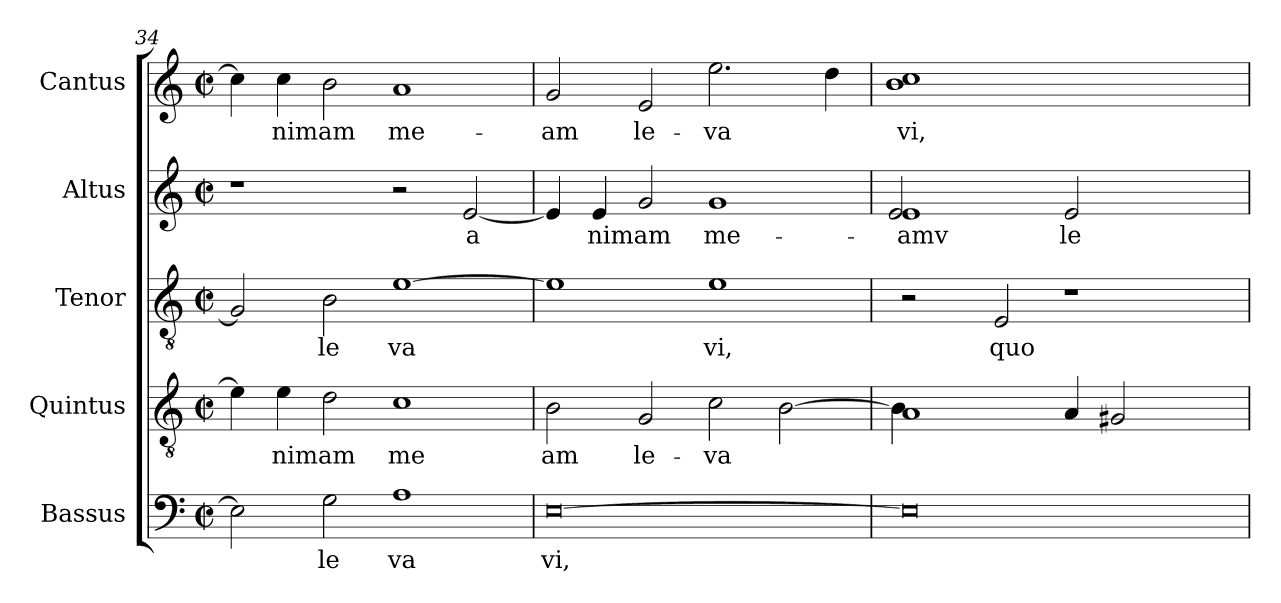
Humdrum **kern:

**kern	**text	**kern	**text	**kern	**text	**kern	**text	**kern	**text
*part5	*part5	*part4	*part4	*part3	*part3	*part2	*part2	*part1	*part1
*staff5	*staff5	*staff4	*staff4	*staff3	*staff3	*staff2	*staff2	*staff1	*staff1
*I"Bassus	*	*I"Quintus	*	*I"Tenor	*	*I"Altus	*	*I"Cantus	*
*clefF4	*	*clefGv2	*	*clefGv2	*	*clefG2	*	*clefG2	*
*k[]	*	*k[]	*	*k[]	*	*k[]	*	*k[]	*
*C:	*	*C:	*	*C:	*	*C:	*	*C:	*
*M2/2	*	*M2/2	*	*M2/2	*	*M2/2	*	*M2/2	*
*met(c|)	*	*met(c|)	*	*met(c|)	*	*met(c|)	*	*met(c|)	*
=34	=34	=34	=34	=34	=34	=34	=34	=34	=34
!	!LO:LY:b:cj	!	!LO:LY:b	!	!LO:LY:b	!	!	!	!LO:LY:b:cj
2E\]	.	4e\]	.	2G/]	.	1r	.	4cc\]	--
!	!	!	!LO:LY:b	!	!	!	!	!	!LO:LY:b:cj
.	.	4e\	nimam	.	.	.	.	4cc\	-nimam
!	!LO:LY:b:cj	!	!LO:LY:b	!	!LO:LY:b	!	!	!	!LO:LY:b:cj
2G\	le	2d\	.	2B\	le	.	.	2b\	.
!	!LO:LY:b:cj	!	!LO:LY:b	!	!LO:LY:b	!	!	!	!LO:LY:b:cj
1A	va	1c	me	[>1e	va	2r	.	1a	me-
!	!	!	!	!	!	!	!LO:LY:b:cj	!	!
.	.	.	.	.	.	[>2e/	a-	.	.
!!LO:PB:g=z
=35	=35	=35	=35	=35	=35	=35	=35	=35	=35
!	!LO:LY:b:cj	!	!LO:LY:b	!	!LO:LY:b	!	!LO:LY:b:cj	!	!LO:LY:b:cj
[>0E	vi,	2B\	am	1e]	.	4e/]	--	2g/	-am
!	!	!	!	!	!	!	!LO:LY:b:cj	!	!
.	.	.	.	.	.	4e/	-nimam	.	.
!	!	!	!LO:LY:b	!	!	!	!LO:LY:b:cj	!	!LO:LY:b:cj
.	.	2G/	le-	.	.	2g/	.	2e/	le-
!	!	!	!LO:LY:b	!	!LO:LY:b	!	!LO:LY:b:cj	!	!LO:LY:b:cj
.	.	2c\	-va-	1e	vi,	1g	me-	2.ee\	-va-
!	!	!	!LO:LY:b	!	!	!	!	!	!
.	.	[>2B\	--	.	.	.	.	.	.
!	!	!	!	!	!	!	!	!	!LO:LY:b:cj
.	.	.	.	.	.	.	.	4dd\	--
=36	=36	=36	=36	=36	=36	=36	=36	=36	=36
!	!LO:LY:b:cj	!	!LO:LY:b	!	!	!	!LO:LY:b:cj	!	!LO:LY:b:cj
*	*	*^	*	*	*	*^	*	*	*
0E]	.	1A	4B\]	--	2r	.	1e	2e/	-amv	1cc 1b	-vi,
.	.	.	4ryy	.	.	.	.	.	.	.	.
!	!	!	!	!	!	!LO:LY:b	!	!	!	!	!
.	.	.	1.ryy	.	2E/	quo-	.	2ryy	.	.	.
!	!	!	!	!LO:LY:b	!	!	!	!	!LO:LY:b:cj	!	!
.	.	4A/	.	--	1r	.	2e/	1ryy	le-	1ryy	.
!	!	!	!	!LO:LY:b	!	!	!	!	!	!	!
.	.	2G#X/	.	--	.	.	.	.	.	.	.
.	.	.	.	.	.	.	2ryy	.	.	.	.
.	.	4ryy	.	.	.	.	.	.	.	.	.
*	*	*v	*v	*	*	*	*v	*v	*	*	*
=	=	=	=	=	=	=	=	=	=
*-	*-	*-	*-	*-	*-	*-	*-	*-	*-
